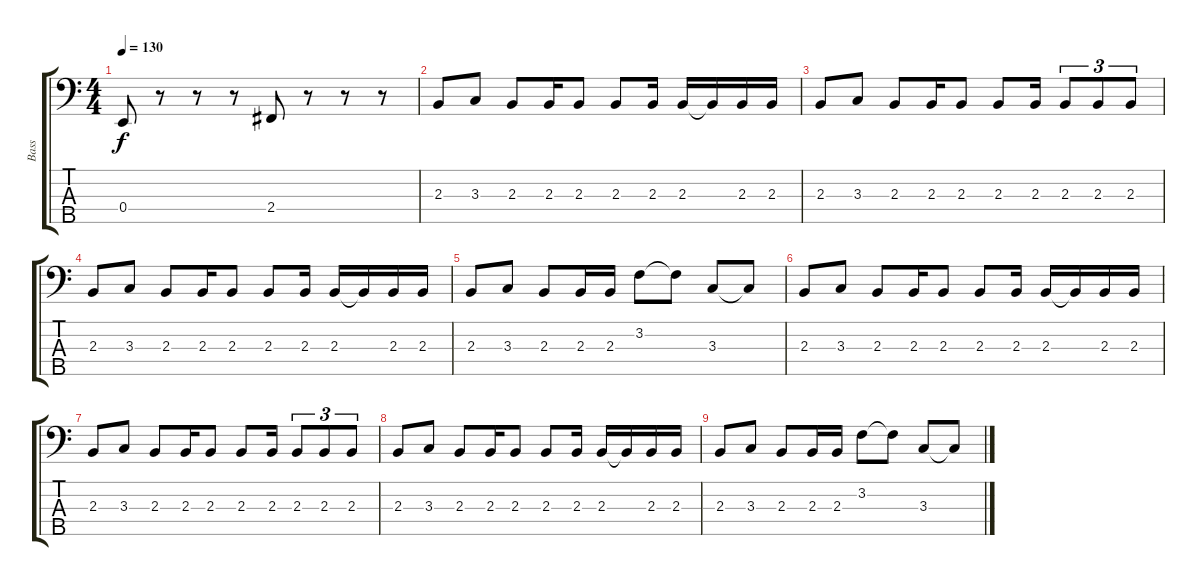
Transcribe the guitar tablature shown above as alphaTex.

\track ("Bass" "Bass") {instrument electricbassfinger}
\staff {score tabs}
\tuning (G2 D2 A1 E1 B0) {hide}
\ts (4 4)
\tempo 130
\clef f4
\ks c
0.4.8{dy f} r.8 r.8 r.8 2.4.8 r.8 r.8 r.8 |
2.3.8 3.3.8 2.3.8 2.3.16 2.3.8 2.3.8 2.3.16 2.3.16 2.3{t}.16 2.3.16 2.3.16 |
2.3.8 3.3.8 2.3.8 2.3.16 2.3.8 2.3.8 2.3.16 2.3.8{tu (3 2)} 2.3.8{tu (3 2)} 2.3.8{tu (3 2)} |
2.3.8 3.3.8 2.3.8 2.3.16 2.3.8 2.3.8 2.3.16 2.3.16 2.3{t}.16 2.3.16 2.3.16 |
2.3.8 3.3.8 2.3.8 2.3.16 2.3.16 3.2.8 3.2{t}.8 3.3.8 3.3{t}.8 |
2.3.8 3.3.8 2.3.8 2.3.16 2.3.8 2.3.8 2.3.16 2.3.16 2.3{t}.16 2.3.16 2.3.16 |
2.3.8 3.3.8 2.3.8 2.3.16 2.3.8 2.3.8 2.3.16 2.3.8{tu (3 2)} 2.3.8{tu (3 2)} 2.3.8{tu (3 2)} |
2.3.8 3.3.8 2.3.8 2.3.16 2.3.8 2.3.8 2.3.16 2.3.16 2.3{t}.16 2.3.16 2.3.16 |
2.3.8 3.3.8 2.3.8 2.3.16 2.3.16 3.2.8 3.2{t}.8 3.3.8 3.3{t}.8
